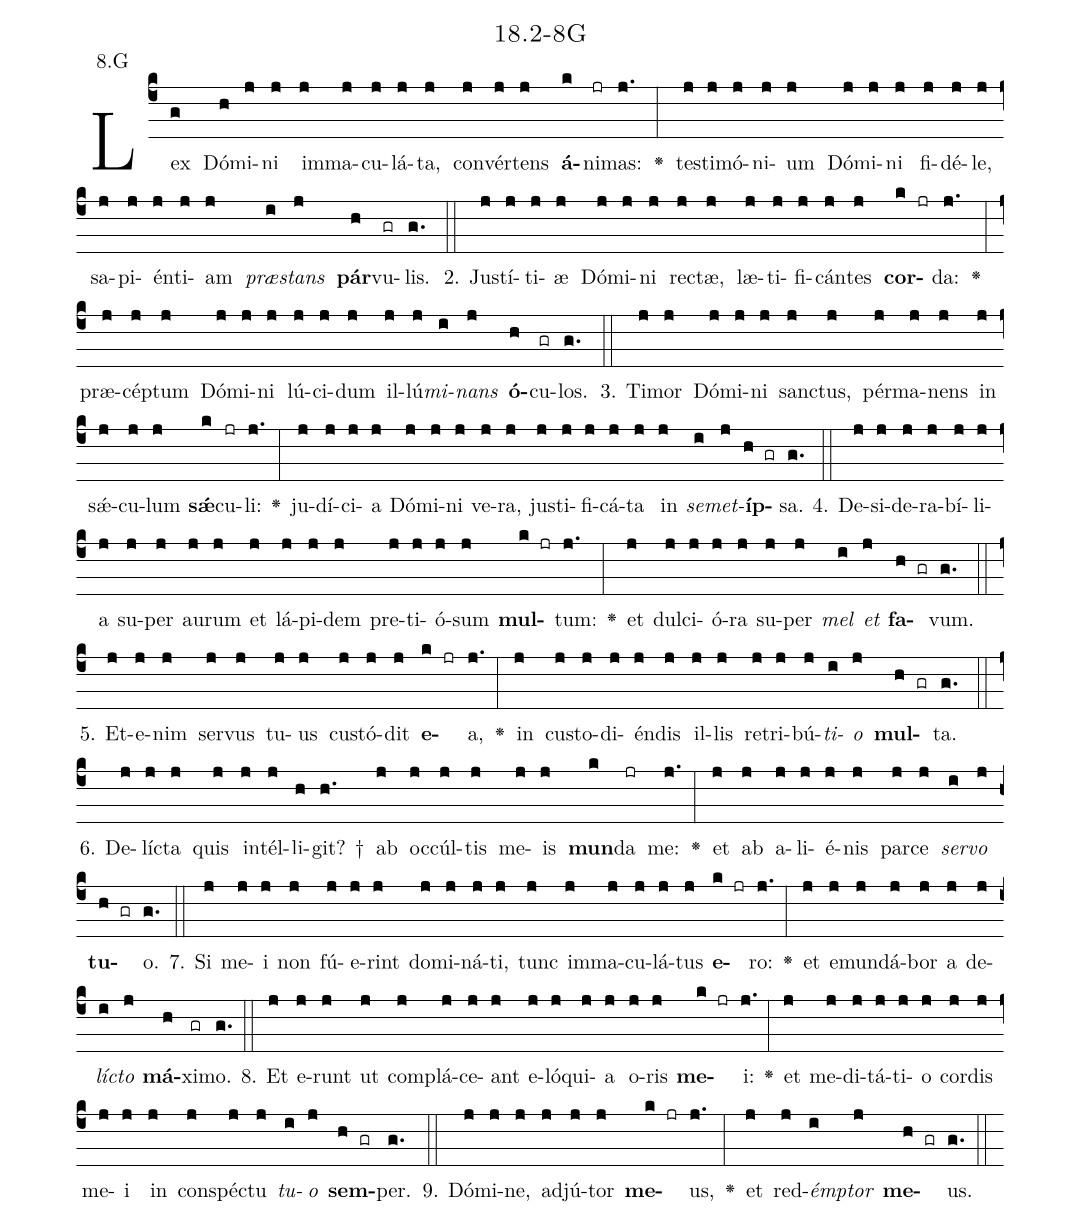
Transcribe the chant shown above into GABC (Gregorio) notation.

name: 18.2-8G;
annotation: 8.G;
%%
(c4)Lex(g) Dó(h)mi(j)ni(j) im(j)ma(j)cu(j)lá(j)ta,(j) con(j)vér(j)tens(j) <b>á</b>(k)ni(jr)mas:(j.) <v>\greheightstar</v>(:) tes(j)ti(j)mó(j)ni(j)um(j) Dó(j)mi(j)ni(j) fi(j)dé(j)le,(j) sa(j)pi(j)én(j)ti(j)am(j) <i>præ</i>(i)<i>stans</i>(j) <b>pár</b>(h)vu(gr)lis.(g.) (::)
2. Jus(j)tí(j)ti(j)æ(j) Dó(j)mi(j)ni(j) rec(j)tæ,(j) læ(j)ti(j)fi(j)cán(j)tes(j) <b>cor</b>(k jr)da:(j.) <v>\greheightstar</v>(:) præ(j)cép(j)tum(j) Dó(j)mi(j)ni(j) lú(j)ci(j)dum(j) il(j)lú(j)<i>mi</i>(i)<i>nans</i>(j) <b>ó</b>(h)cu(gr)los.(g.) (::)
3. Ti(j)mor(j) Dó(j)mi(j)ni(j) sanc(j)tus,(j) pér(j)ma(j)nens(j) in(j) sǽ(j)cu(j)lum(j) <b>sǽ</b>(k)cu(jr)li:(j.) <v>\greheightstar</v>(:) ju(j)dí(j)ci(j)a(j) Dó(j)mi(j)ni(j) ve(j)ra,(j) jus(j)ti(j)fi(j)cá(j)ta(j) in(j) <i>se</i>(i)<i>met</i>(j)<b>íp</b>(h gr)sa.(g.) (::)
4. De(j)si(j)de(j)ra(j)bí(j)li(j)a(j) su(j)per(j) au(j)rum(j) et(j) lá(j)pi(j)dem(j) pre(j)ti(j)ó(j)sum(j) <b>mul</b>(k jr)tum:(j.) <v>\greheightstar</v>(:) et(j) dul(j)ci(j)ó(j)ra(j) su(j)per(j) <i>mel</i>(i) <i>et</i>(j) <b>fa</b>(h gr)vum.(g.) (::)
5. Et(j)e(j)nim(j) ser(j)vus(j) tu(j)us(j) cus(j)tó(j)dit(j) <b>e</b>(k jr)a,(j.) <v>\greheightstar</v>(:) in(j) cus(j)to(j)di(j)én(j)dis(j) il(j)lis(j) re(j)tri(j)bú(j)<i>ti</i>(i)<i>o</i>(j) <b>mul</b>(h gr)ta.(g.) (::)
6. De(j)líc(j)ta(j) quis(j) in(j)tél(j)li(h)git? †(h.) ab(j) oc(j)cúl(j)tis(j) me(j)is(j) <b>mun</b>(k)da(jr) me:(j.) <v>\greheightstar</v>(:) et(j) ab(j) a(j)li(j)é(j)nis(j) par(j)ce(j) <i>ser</i>(i)<i>vo</i>(j) <b>tu</b>(h gr)o.(g.) (::)
7. Si(j) me(j)i(j) non(j) fú(j)e(j)rint(j) do(j)mi(j)ná(j)ti,(j) tunc(j) im(j)ma(j)cu(j)lá(j)tus(j) <b>e</b>(k jr)ro:(j.) <v>\greheightstar</v>(:) et(j) e(j)mun(j)dá(j)bor(j) a(j) de(j)<i>líc</i>(i)<i>to</i>(j) <b>má</b>(h)xi(gr)mo.(g.) (::)
8. Et(j) e(j)runt(j) ut(j) com(j)plá(j)ce(j)ant(j) e(j)ló(j)qui(j)a(j) o(j)ris(j) <b>me</b>(k jr)i:(j.) <v>\greheightstar</v>(:) et(j) me(j)di(j)tá(j)ti(j)o(j) cor(j)dis(j) me(j)i(j) in(j) con(j)spéc(j)tu(j) <i>tu</i>(i)<i>o</i>(j) <b>sem</b>(h gr)per.(g.) (::)
9. Dó(j)mi(j)ne,(j) ad(j)jú(j)tor(j) <b>me</b>(k jr)us,(j.) <v>\greheightstar</v>(:) et(j) red(j)<i>émp</i>(i)<i>tor</i>(j) <b>me</b>(h gr)us.(g.) (::)
